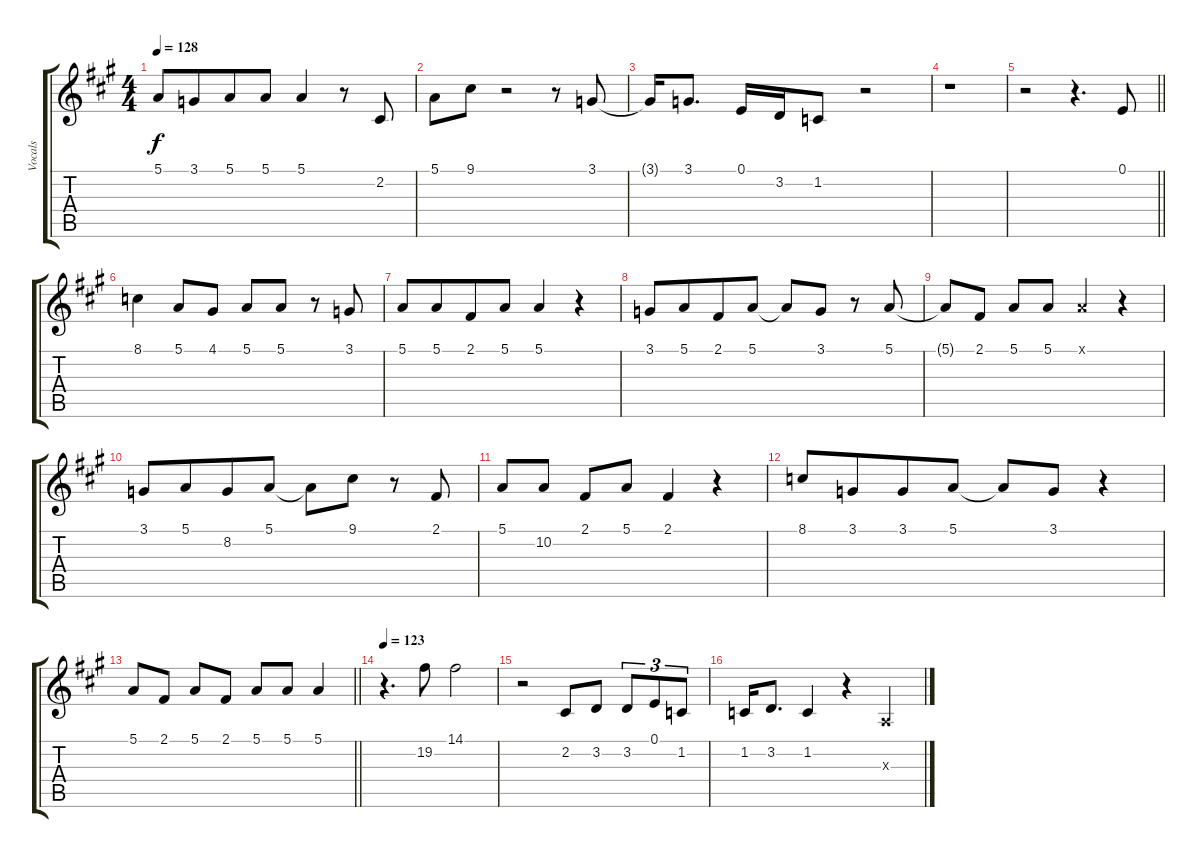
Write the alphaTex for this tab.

\track ("Vocals" "Vocals") {instrument harmonica}
\staff {score tabs}
\tuning (E4 B3 G3 D3 A2 E2) {hide}
\ts (4 4)
\tempo 128
\clef g2
\ks a
5.1.8{dy f} 3.1.8{beam merge} 5.1.8 5.1.8 5.1.4 r.8 2.2.8 |
5.1.8 9.1.8 r.2 r.8 3.1.8 |
3.1{t}.16 3.1.8{d} 0.1.16 3.2.16 1.2.8 r.2 |
r.1 |
\barLineRight lightlight
r.2 r.4{d} 0.1.8 |
8.1.4 5.1.8 4.1.8 5.1.8 5.1.8 r.8 3.1.8 |
5.1.8 5.1.8{beam merge} 2.1.8 5.1.8 5.1.4 r.4 |
3.1.8 5.1.8{beam merge} 2.1.8 5.1.8 5.1{t}.8 3.1.8 r.8 5.1.8 |
5.1{t}.8 2.1.8 5.1.8 5.1.8 5.1{x}.4 r.4 |
3.1.8 5.1.8{beam merge} 8.2.8 5.1.8 5.1{t}.8 9.1.8 r.8 2.1.8 |
5.1.8 10.2.8 2.1.8 5.1.8 2.1.4 r.4 |
8.1.8 3.1.8{beam merge} 3.1.8 5.1.8 5.1{t}.8 3.1.8 r.4 |
\barLineRight lightlight
5.1.8 2.1.8 5.1.8 2.1.8 5.1.8 5.1.8 5.1.4 |
\tempo 123
r.4{d} 19.2.8 14.1.2 |
r.2 2.2.8 3.2.8 3.2.8{tu (3 2)} 0.1.8{tu (3 2)} 1.2.8{tu (3 2)} |
1.2.16 3.2.8{d} 1.2.4 r.4 2.3{x}.4
